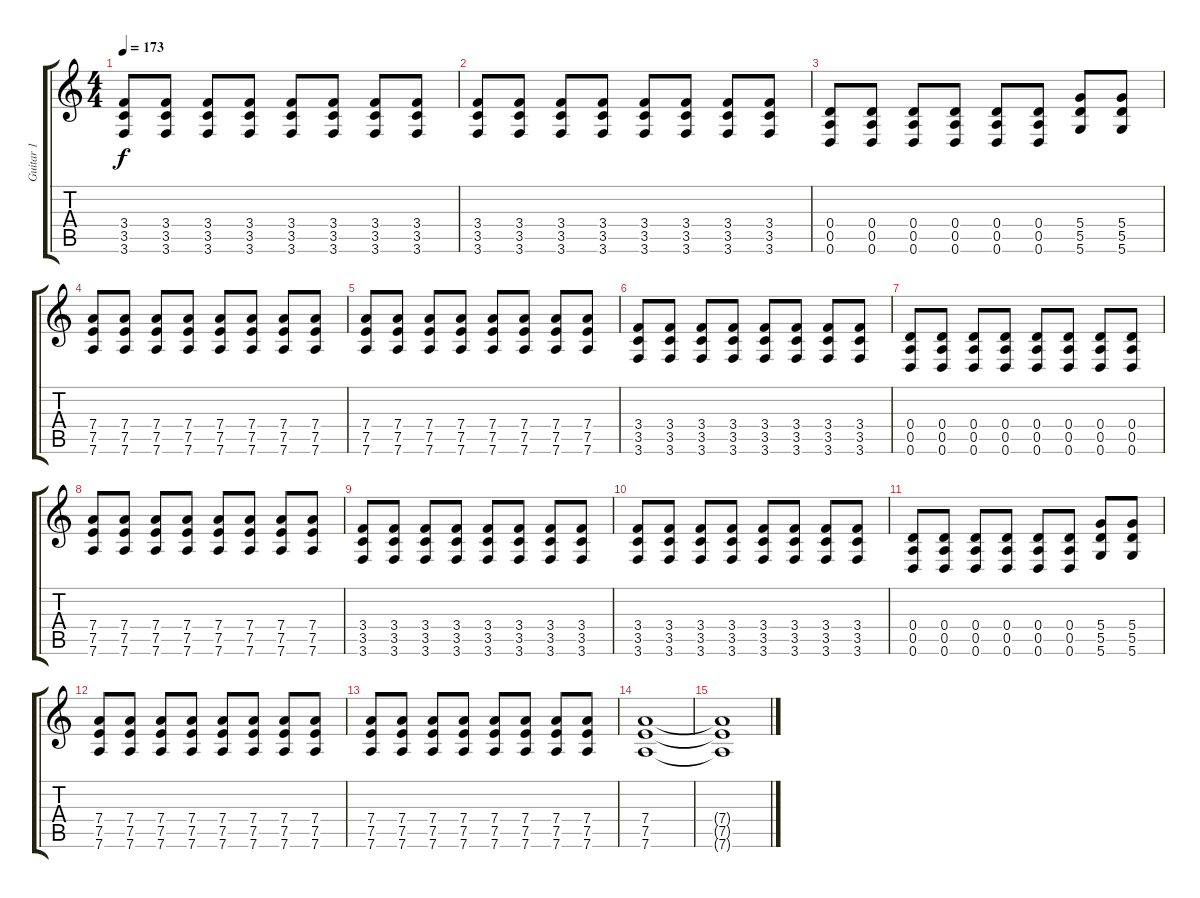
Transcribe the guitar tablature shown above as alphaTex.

\track ("Guitar 1" "Guitar 1") {instrument distortionguitar}
\staff {score tabs}
\tuning (E4 B3 G3 D3 A2 D2) {hide}
\ts (4 4)
\tempo 173
\clef g2
\ks c
(3.4 3.5 3.6).8{dy f} (3.4 3.5 3.6).8 (3.4 3.5 3.6).8 (3.4 3.5 3.6).8 (3.4 3.5 3.6).8 (3.4 3.5 3.6).8 (3.4 3.5 3.6).8 (3.4 3.5 3.6).8 |
(3.4 3.5 3.6).8 (3.4 3.5 3.6).8 (3.4 3.5 3.6).8 (3.4 3.5 3.6).8 (3.4 3.5 3.6).8 (3.4 3.5 3.6).8 (3.4 3.5 3.6).8 (3.4 3.5 3.6).8 |
(0.4 0.5 0.6).8 (0.4 0.5 0.6).8 (0.4 0.5 0.6).8 (0.4 0.5 0.6).8 (0.4 0.5 0.6).8 (0.4 0.5 0.6).8 (5.4 5.5 5.6).8 (5.4 5.5 5.6).8 |
(7.4 7.5 7.6).8 (7.4 7.5 7.6).8 (7.4 7.5 7.6).8 (7.4 7.5 7.6).8 (7.4 7.5 7.6).8 (7.4 7.5 7.6).8 (7.4 7.5 7.6).8 (7.4 7.5 7.6).8 |
(7.4 7.5 7.6).8 (7.4 7.5 7.6).8 (7.4 7.5 7.6).8 (7.4 7.5 7.6).8 (7.4 7.5 7.6).8 (7.4 7.5 7.6).8 (7.4 7.5 7.6).8 (7.4 7.5 7.6).8 |
(3.4 3.5 3.6).8 (3.4 3.5 3.6).8 (3.4 3.5 3.6).8 (3.4 3.5 3.6).8 (3.4 3.5 3.6).8 (3.4 3.5 3.6).8 (3.4 3.5 3.6).8 (3.4 3.5 3.6).8 |
(0.4 0.5 0.6).8 (0.4 0.5 0.6).8 (0.4 0.5 0.6).8 (0.4 0.5 0.6).8 (0.4 0.5 0.6).8 (0.4 0.5 0.6).8 (0.4 0.5 0.6).8 (0.4 0.5 0.6).8 |
(7.4 7.5 7.6).8 (7.4 7.5 7.6).8 (7.4 7.5 7.6).8 (7.4 7.5 7.6).8 (7.4 7.5 7.6).8 (7.4 7.5 7.6).8 (7.4 7.5 7.6).8 (7.4 7.5 7.6).8 |
(3.4 3.5 3.6).8 (3.4 3.5 3.6).8 (3.4 3.5 3.6).8 (3.4 3.5 3.6).8 (3.4 3.5 3.6).8 (3.4 3.5 3.6).8 (3.4 3.5 3.6).8 (3.4 3.5 3.6).8 |
(3.4 3.5 3.6).8 (3.4 3.5 3.6).8 (3.4 3.5 3.6).8 (3.4 3.5 3.6).8 (3.4 3.5 3.6).8 (3.4 3.5 3.6).8 (3.4 3.5 3.6).8 (3.4 3.5 3.6).8 |
(0.4 0.5 0.6).8 (0.4 0.5 0.6).8 (0.4 0.5 0.6).8 (0.4 0.5 0.6).8 (0.4 0.5 0.6).8 (0.4 0.5 0.6).8 (5.4 5.5 5.6).8 (5.4 5.5 5.6).8 |
(7.4 7.5 7.6).8 (7.4 7.5 7.6).8 (7.4 7.5 7.6).8 (7.4 7.5 7.6).8 (7.4 7.5 7.6).8 (7.4 7.5 7.6).8 (7.4 7.5 7.6).8 (7.4 7.5 7.6).8 |
(7.4 7.5 7.6).8 (7.4 7.5 7.6).8 (7.4 7.5 7.6).8 (7.4 7.5 7.6).8 (7.4 7.5 7.6).8 (7.4 7.5 7.6).8 (7.4 7.5 7.6).8 (7.4 7.5 7.6).8 |
(7.4 7.5 7.6).1{volume 0} |
(7.4{t} 7.5{t} 7.6{t}).1
